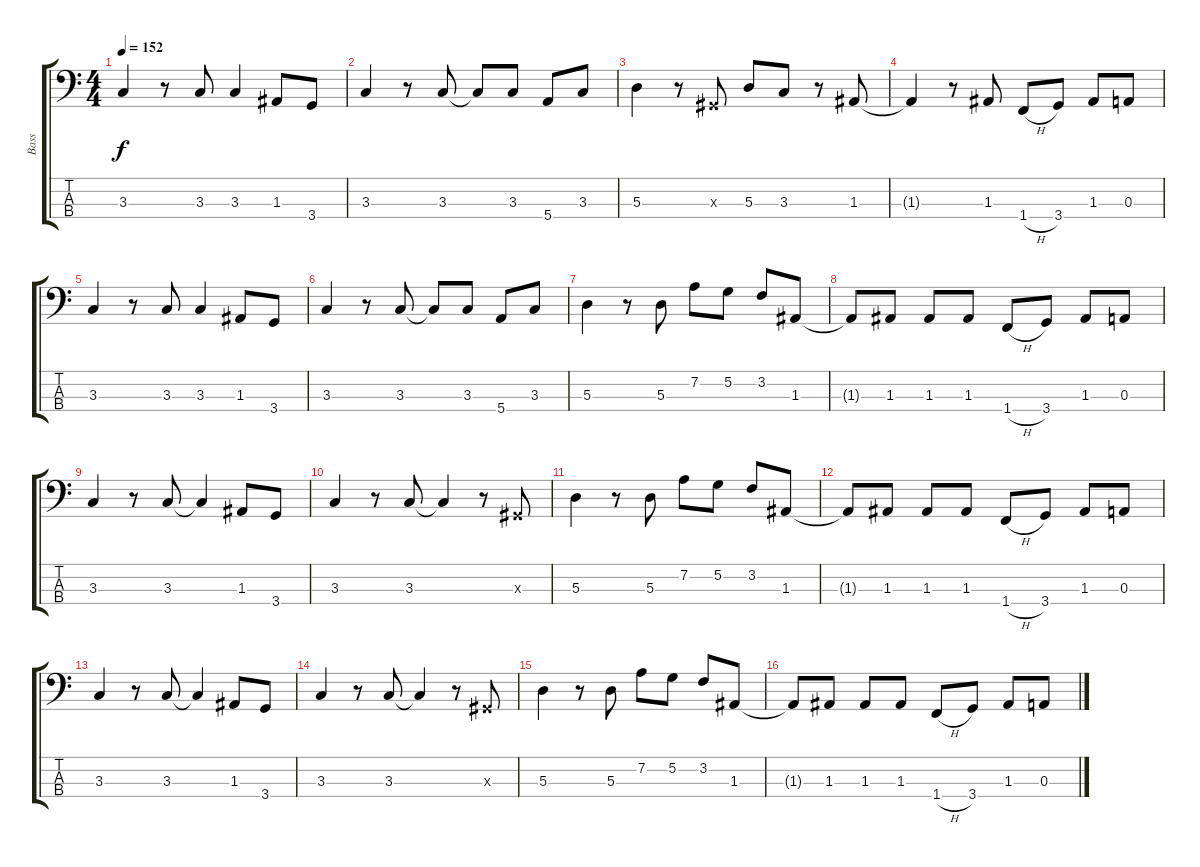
\track ("Bass" "Bass") {instrument electricbassfinger}
\staff {score tabs}
\tuning (G2 D2 A1 E1) {hide}
\ts (4 4)
\tempo 152
\clef f4
\ks c
3.3.4{dy f} r.8 3.3.8 3.3.4 1.3.8 3.4.8 |
3.3.4 r.8 3.3.8 3.3{t}.8 3.3.8 5.4.8 3.3.8 |
5.3.4 r.8 -1.3{x}.8 5.3.8 3.3.8 r.8 1.3.8 |
1.3{t}.4 r.8 1.3.8 1.4{h}.8 3.4.8 1.3.8 0.3.8 |
3.3.4 r.8 3.3.8 3.3.4 1.3.8 3.4.8 |
3.3.4 r.8 3.3.8 3.3{t}.8 3.3.8 5.4.8 3.3.8 |
5.3.4 r.8 5.3.8 7.2.8 5.2.8 3.2.8 1.3.8 |
1.3{t}.8 1.3.8 1.3.8 1.3.8 1.4{h}.8 3.4.8 1.3.8 0.3.8 |
3.3.4 r.8 3.3.8 3.3{t}.4 1.3.8 3.4.8 |
3.3.4 r.8 3.3.8 3.3{t}.4 r.8 -1.3{x}.8 |
5.3.4 r.8 5.3.8 7.2.8 5.2.8 3.2.8 1.3.8 |
1.3{t}.8 1.3.8 1.3.8 1.3.8 1.4{h}.8 3.4.8 1.3.8 0.3.8 |
3.3.4 r.8 3.3.8 3.3{t}.4 1.3.8 3.4.8 |
3.3.4 r.8 3.3.8 3.3{t}.4 r.8 -1.3{x}.8 |
5.3.4 r.8 5.3.8 7.2.8 5.2.8 3.2.8 1.3.8 |
1.3{t}.8 1.3.8 1.3.8 1.3.8 1.4{h}.8 3.4.8 1.3.8 0.3.8
